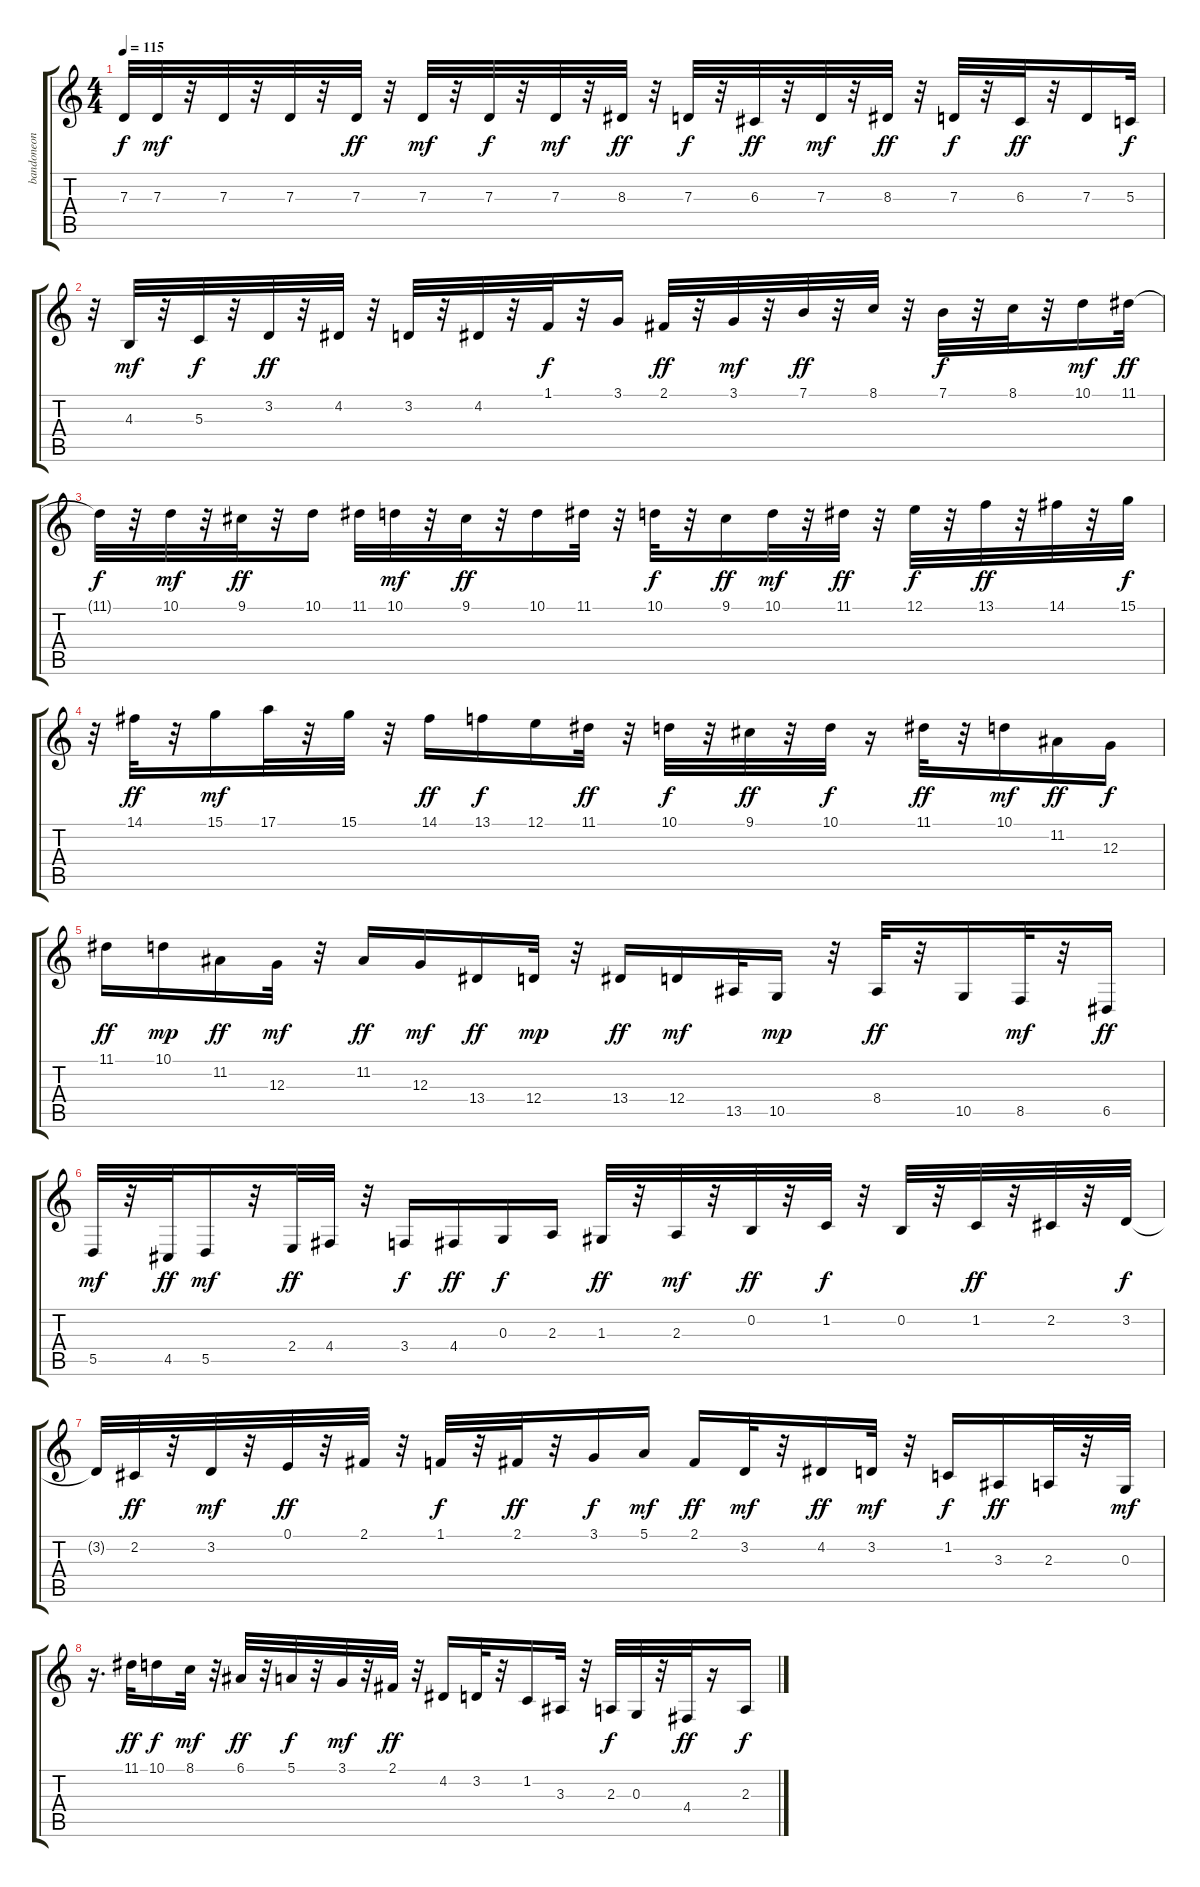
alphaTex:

\track ("bandoneon" "bandoneon") {instrument accordion}
\staff {score tabs}
\tuning (E4 B3 G3 D3 A2 E2) {hide}
\ts (4 4)
\tempo 115
\clef g2
\ks c
7.3{t}.32{dy f} 7.3.32{dy mf} r.32 7.3.32 r.32 7.3.32 r.32 7.3.32{dy ff} r.32 7.3.32{dy mf} r.32 7.3.32{dy f} r.32 7.3.32{dy mf} r.32 8.3.32{dy ff} r.32 7.3.32{dy f} r.32 6.3.32{dy ff} r.32 7.3.32{dy mf} r.32 8.3.32{dy ff} r.32 7.3.32{dy f} r.32 6.3.32{dy ff} r.32 7.3.16 5.3.32{dy f} |
r.32 4.3.32{dy mf} r.32 5.3.32{dy f} r.32 3.2.32{dy ff} r.32 4.2.32 r.32 3.2.32 r.32 4.2.32 r.32 1.1.32{dy f} r.32 3.1.16 2.1.32{dy ff} r.32 3.1.32{dy mf} r.32 7.1.32{dy ff} r.32 8.1.32 r.32 7.1.32{dy f} r.32 8.1.32 r.32 10.1.16{dy mf} 11.1.32{dy ff} |
11.1{t}.32{dy f} r.32 10.1.32{dy mf} r.32 9.1.32{dy ff} r.32 10.1.16 11.1.32 10.1.32{dy mf} r.32 9.1.32{dy ff} r.32 10.1.16 11.1.32 r.32 10.1.32{dy f} r.32 9.1.16{dy ff} 10.1.32{dy mf} r.32 11.1.32{dy ff} r.32 12.1.32{dy f} r.32 13.1.32{dy ff} r.32 14.1.32 r.32 15.1.32{dy f} |
r.32 14.1.32{dy ff} r.32 15.1.16{dy mf} 17.1.32 r.32 15.1.32 r.32 14.1.16{dy ff} 13.1.16{dy f} 12.1.16 11.1.32{dy ff} r.32 10.1.32{dy f} r.32 9.1.32{dy ff} r.32 10.1.32{dy f} r.16 11.1.32{dy ff} r.32 10.1.16{dy mf} 11.2.16{dy ff} 12.3.16{dy f} |
11.1.16{dy ff} 10.1.16{dy mp} 11.2.16{dy ff} 12.3.32{dy mf} r.32 11.2.16{dy ff} 12.3.16{dy mf} 13.4.16{dy ff} 12.4.32{dy mp} r.32 13.4.16{dy ff} 12.4.16{dy mf} 13.5.32 10.5.16{dy mp} r.32 8.4.32{dy ff} r.32 10.5.16 8.5.32{dy mf} r.32 6.5.16{dy ff} |
5.5.32{dy mf} r.32 4.5.32{dy ff} 5.5.16{dy mf} r.32 2.4.32{dy ff} 4.4.32 r.32 3.4.16{dy f} 4.4.16{dy ff} 0.3.16{dy f} 2.3.16 1.3.32{dy ff} r.32 2.3.32{dy mf} r.32 0.2.32{dy ff} r.32 1.2.32{dy f} r.32 0.2.32 r.32 1.2.32{dy ff} r.32 2.2.32 r.32 3.2.32{dy f} |
3.2{t}.32 2.2.32{dy ff} r.32 3.2.32{dy mf} r.32 0.1.32{dy ff} r.32 2.1.32 r.32 1.1.32{dy f} r.32 2.1.32{dy ff} r.32 3.1.16{dy f} 5.1.16{dy mf} 2.1.16{dy ff} 3.2.32{dy mf} r.32 4.2.16{dy ff} 3.2.32{dy mf} r.32 1.2.16{dy f} 3.3.16{dy ff} 2.3.32 r.32 0.3.32{dy mf} |
r.16{d} 11.1.32{dy ff} 10.1.16{dy f} 8.1.32{dy mf} r.32 6.1.32{dy ff} r.32 5.1.32{dy f} r.32 3.1.32{dy mf} r.32 2.1.32{dy ff} r.32 4.2.16 3.2.32 r.32 1.2.16 3.3.32 r.32 2.3.32{dy f} 0.3.32 r.32 4.4.32{dy ff} r.16 2.3.16{dy f}
